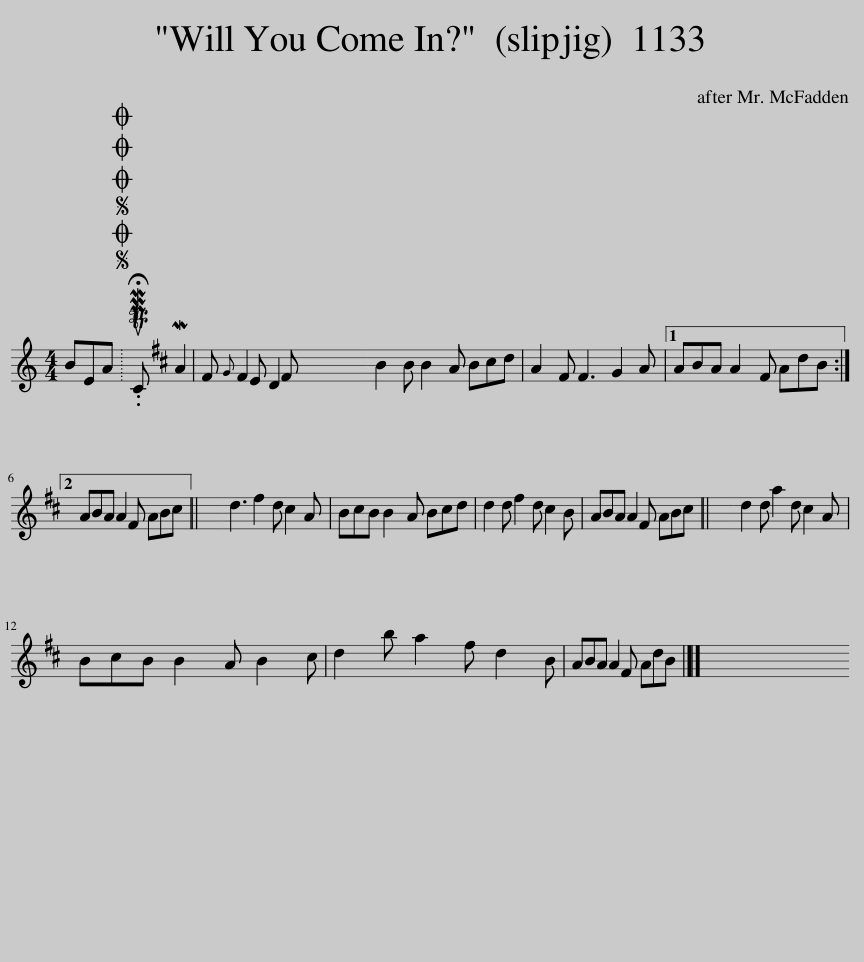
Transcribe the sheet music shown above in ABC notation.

X:1
L:1/8
M:4/4
I:linebreak $
K:C
V:1 treble
V:1
 BEA |SOSOOO .!fermata!PMTuC MA2 ^F{G} F2 E D2 F | B2 B B2 A B^cd | A2 ^F F3 G2 A |1 ABA A2 ^F AdB :|2$ %5
 ABA A2 ^F AB^c || d3 ^f2 d ^c2 A | B^cB B2 A Bcd | d2 d ^f2 d ^c2 B | ABA A2 ^F AB^c | %10
 d2 d a2 d ^c2 A |$ B^cB B2 A B2 c | d2 b a2 ^f d2 B | ABA A2 ^F AdB |] %14
